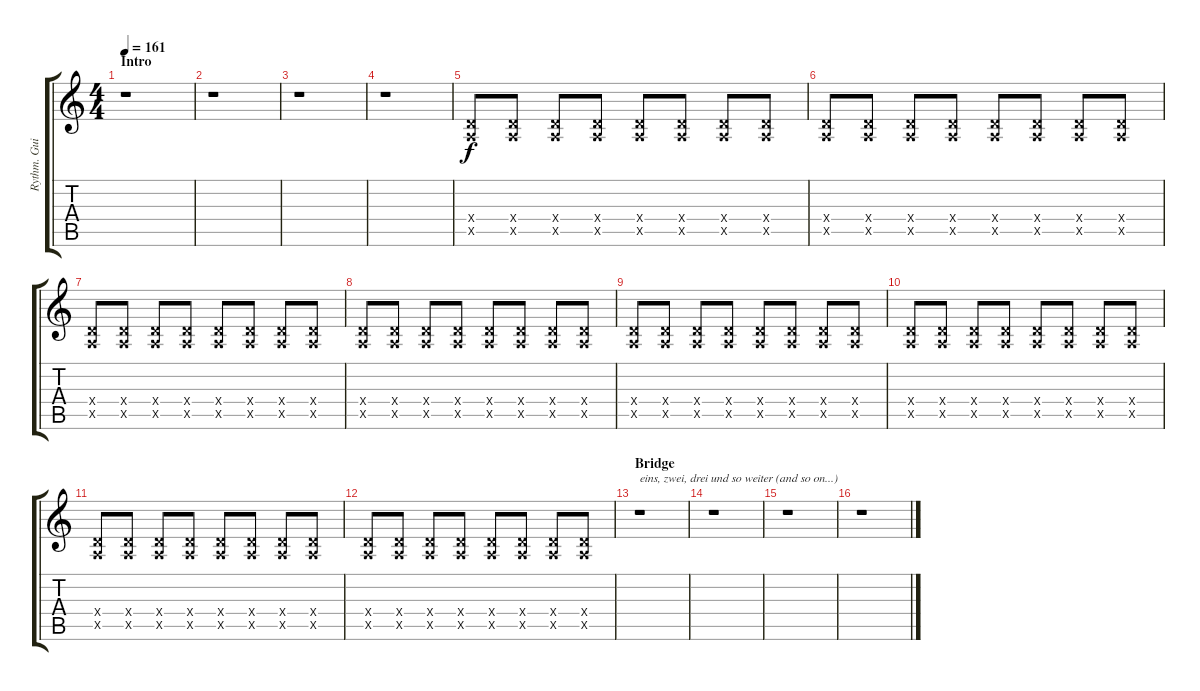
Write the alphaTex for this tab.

\track ("Rythm. Guitar" "Rythm. Gui") {instrument distortionguitar}
\staff {score tabs}
\tuning (E4 B3 G3 D3 A2 E2) {hide}
\ts (4 4)
\section ("" "Intro")
\tempo 161
\clef g2
\ks c
r.1{dy f instrument distortionguitar} |
r.1 |
r.1 |
r.1 |
(0.4{x} 0.5{x}).8 (0.4{x} 0.5{x}).8 (0.4{x} 0.5{x}).8 (0.4{x} 0.5{x}).8 (0.4{x} 0.5{x}).8 (0.4{x} 0.5{x}).8 (0.4{x} 0.5{x}).8 (0.4{x} 0.5{x}).8 |
(0.4{x} 0.5{x}).8 (0.4{x} 0.5{x}).8 (0.4{x} 0.5{x}).8 (0.4{x} 0.5{x}).8 (0.4{x} 0.5{x}).8 (0.4{x} 0.5{x}).8 (0.4{x} 0.5{x}).8 (0.4{x} 0.5{x}).8 |
(0.4{x} 0.5{x}).8 (0.4{x} 0.5{x}).8 (0.4{x} 0.5{x}).8 (0.4{x} 0.5{x}).8 (0.4{x} 0.5{x}).8 (0.4{x} 0.5{x}).8 (0.4{x} 0.5{x}).8 (0.4{x} 0.5{x}).8 |
(0.4{x} 0.5{x}).8 (0.4{x} 0.5{x}).8 (0.4{x} 0.5{x}).8 (0.4{x} 0.5{x}).8 (0.4{x} 0.5{x}).8 (0.4{x} 0.5{x}).8 (0.4{x} 0.5{x}).8 (0.4{x} 0.5{x}).8 |
(0.4{x} 0.5{x}).8 (0.4{x} 0.5{x}).8 (0.4{x} 0.5{x}).8 (0.4{x} 0.5{x}).8 (0.4{x} 0.5{x}).8 (0.4{x} 0.5{x}).8 (0.4{x} 0.5{x}).8 (0.4{x} 0.5{x}).8 |
(0.4{x} 0.5{x}).8 (0.4{x} 0.5{x}).8 (0.4{x} 0.5{x}).8 (0.4{x} 0.5{x}).8 (0.4{x} 0.5{x}).8 (0.4{x} 0.5{x}).8 (0.4{x} 0.5{x}).8 (0.4{x} 0.5{x}).8 |
(0.4{x} 0.5{x}).8 (0.4{x} 0.5{x}).8 (0.4{x} 0.5{x}).8 (0.4{x} 0.5{x}).8 (0.4{x} 0.5{x}).8 (0.4{x} 0.5{x}).8 (0.4{x} 0.5{x}).8 (0.4{x} 0.5{x}).8 |
(0.4{x} 0.5{x}).8 (0.4{x} 0.5{x}).8 (0.4{x} 0.5{x}).8 (0.4{x} 0.5{x}).8 (0.4{x} 0.5{x}).8 (0.4{x} 0.5{x}).8 (0.4{x} 0.5{x}).8 (0.4{x} 0.5{x}).8 |
\section ("" "Bridge")
r.1{txt "eins, zwei, drei und so weiter (and so on...)"} |
r.1 |
r.1 |
r.1
